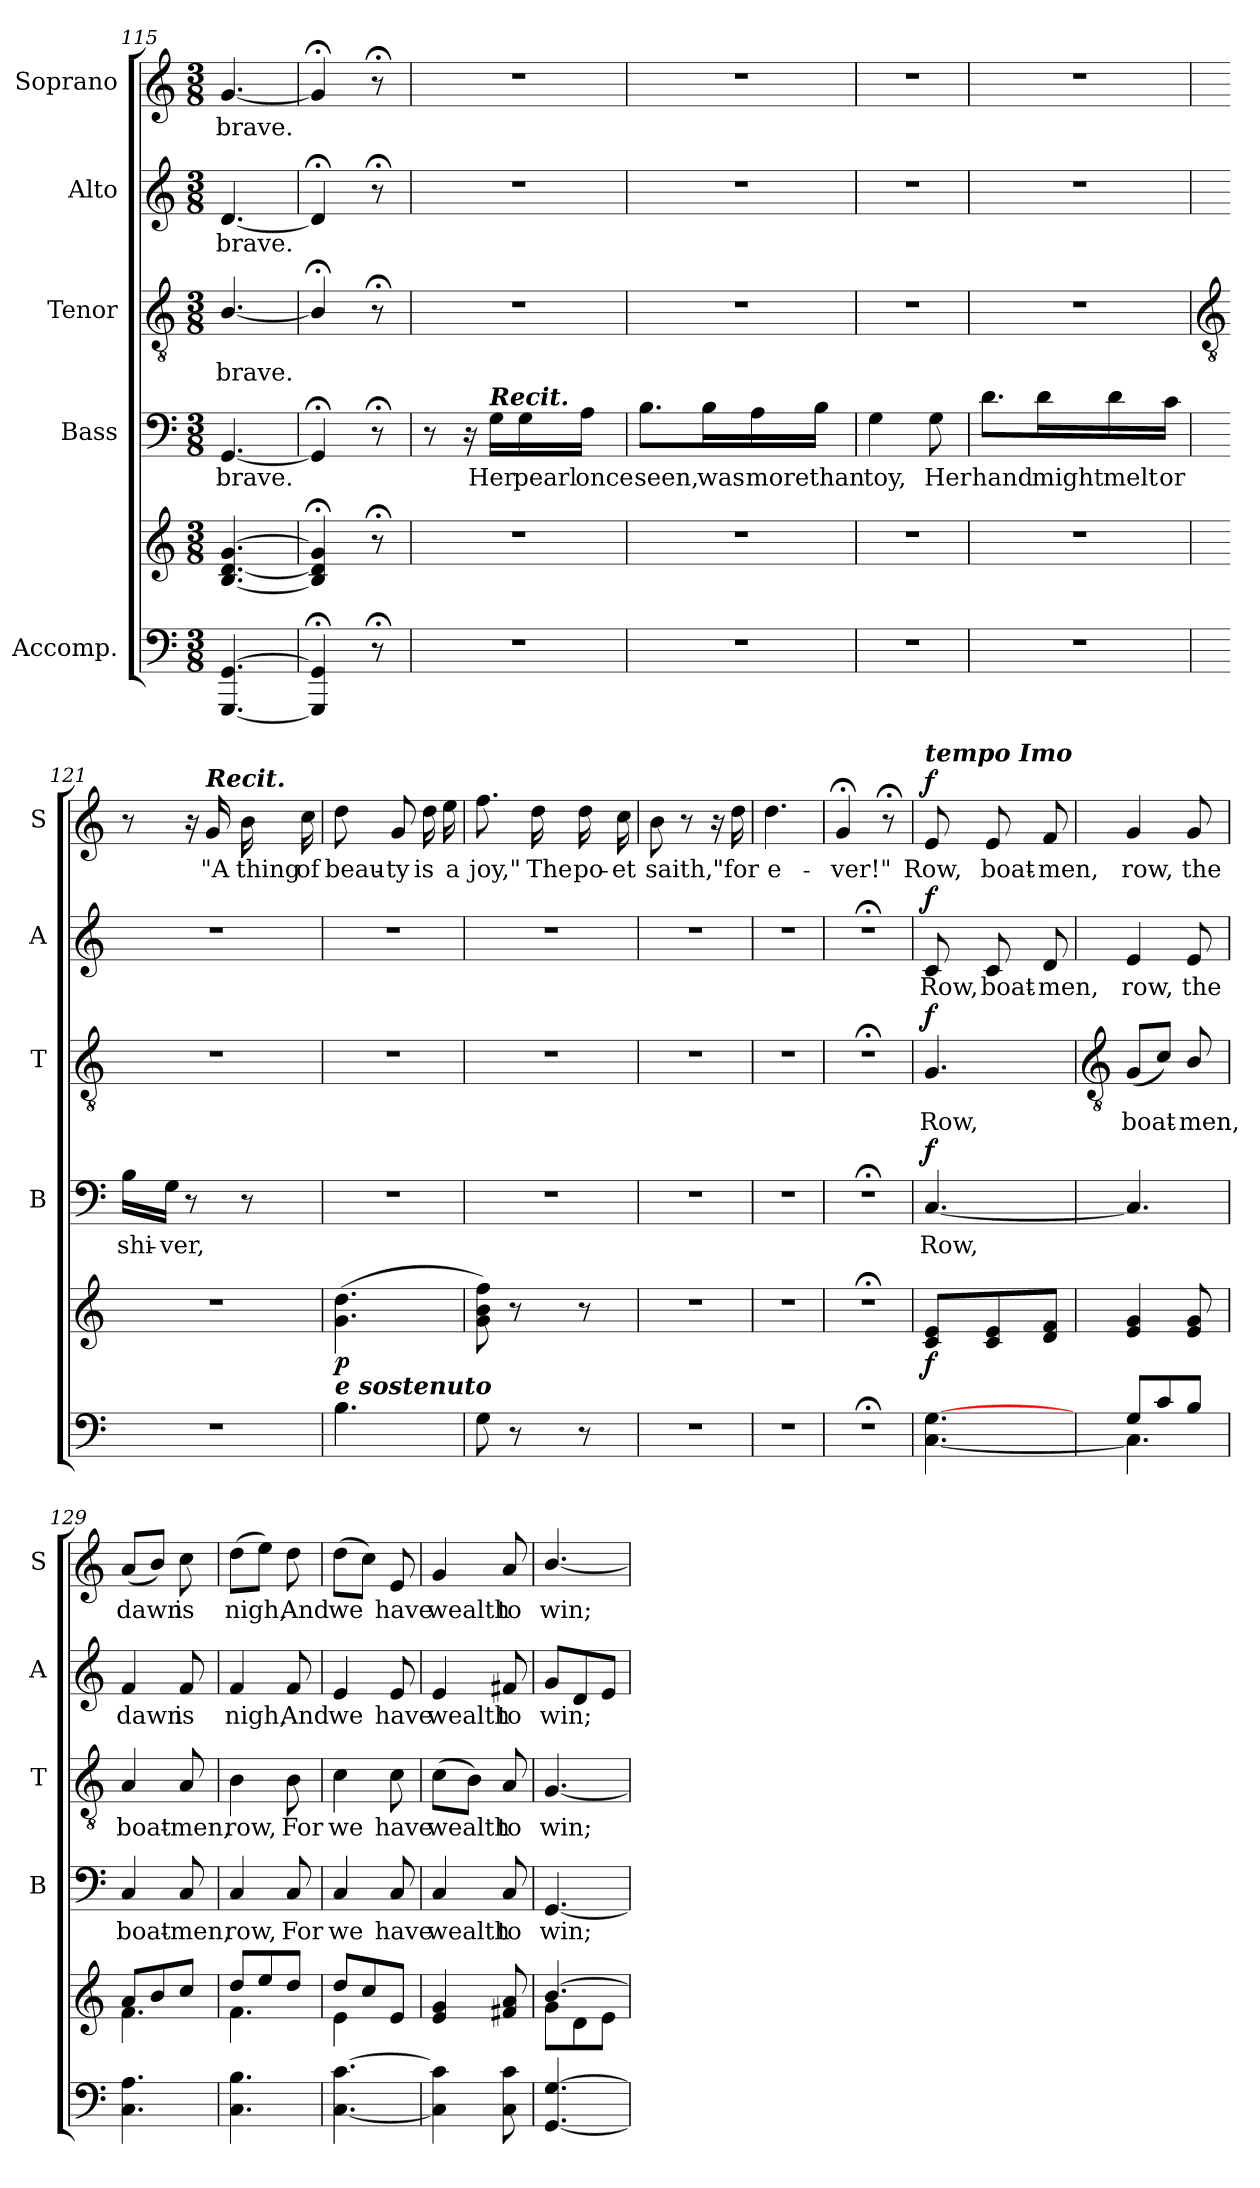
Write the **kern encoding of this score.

**kern	**kern	**dynam	**kern	**text	**dynam	**kern	**text	**dynam	**kern	**text	**dynam	**kern	**text	**dynam
*part5	*part5	*part5	*part4	*part4	*part4	*part3	*part3	*part3	*part2	*part2	*part2	*part1	*part1	*part1
*staff6	*staff5	*staff5/6	*staff4	*staff4	*staff4	*staff3	*staff3	*staff3	*staff2	*staff2	*staff2	*staff1	*staff1	*staff1
*I"Accomp.	*	*	*I"Bass	*	*	*I"Tenor	*	*	*I"Alto	*	*	*I"Soprano	*	*
*	*	*	*I'B	*	*	*I'T	*	*	*I'A	*	*	*I'S	*	*
*clefF4	*clefG2	*	*clefF4	*	*	*clefGv2	*	*	*clefG2	*	*	*clefG2	*	*
*k[]	*k[]	*	*k[]	*	*	*k[]	*	*	*k[]	*	*	*k[]	*	*
*C:	*C:	*	*C:	*	*	*C:	*	*	*C:	*	*	*C:	*	*
*M3/8	*M3/8	*	*M3/8	*	*	*M3/8	*	*	*M3/8	*	*	*M3/8	*	*
=115	=115	=115	=115	=115	=115	=115	=115	=115	=115	=115	=115	=115	=115	=115
!	!	!	!	!LO:LY:b	!	!	!LO:LY:b	!	!	!LO:LY:b	!	!	!LO:LY:b	!
[4.GGG [4.GG	[4.B [4.d [4.g	.	[4.GG	brave.	.	[4.B/	brave.	.	[4.d	brave.	.	[4.g	brave.	.
=116	=116	=116	=116	=116	=116	=116	=116	=116	=116	=116	=116	=116	=116	=116
4GGG];< 4GG];<	4B];< 4d];< 4g];<	.	4GG;<]	.	.	4B;</]	.	.	4d;<]	.	.	4g;<]	.	.
8r;<	8r;<	.	8r;<	.	.	8r;<	.	.	8r;<	.	.	8r;<	.	.
=117	=117	=117	=117	=117	=117	=117	=117	=117	=117	=117	=117	=117	=117	=117
!LO:N:vis=1	!LO:N:vis=1	!	!	!	!	!LO:N:vis=1	!	!	!LO:N:vis=1	!	!	!LO:N:vis=1	!	!
4.r	4.r	.	8r	.	.	4.r	.	.	4.r	.	.	4.r	.	.
.	.	.	16r	.	.	.	.	.	.	.	.	.	.	.
!	!	!	!LO:TX:a:Bi:t=Recit.	!	!	!	!	!	!	!	!	!	!	!
!	!	!	!	!LO:LY:b	!	!	!	!	!	!	!	!	!	!
.	.	.	16G\LL	Her	.	.	.	.	.	.	.	.	.	.
!	!	!	!	!LO:LY:b	!	!	!	!	!	!	!	!	!	!
.	.	.	16G\	pearl	.	.	.	.	.	.	.	.	.	.
!	!	!	!	!LO:LY:b	!	!	!	!	!	!	!	!	!	!
.	.	.	16A\JJ	once	.	.	.	.	.	.	.	.	.	.
=118	=118	=118	=118	=118	=118	=118	=118	=118	=118	=118	=118	=118	=118	=118
!LO:N:vis=1	!LO:N:vis=1	!	!	!LO:LY:b	!	!LO:N:vis=1	!	!	!LO:N:vis=1	!	!	!LO:N:vis=1	!	!
4.r	4.r	.	8.B\L	seen,	.	4.r	.	.	4.r	.	.	4.r	.	.
!	!	!	!	!LO:LY:b	!	!	!	!	!	!	!	!	!	!
.	.	.	16B\L	was	.	.	.	.	.	.	.	.	.	.
!	!	!	!	!LO:LY:b	!	!	!	!	!	!	!	!	!	!
.	.	.	16A\	more	.	.	.	.	.	.	.	.	.	.
!	!	!	!	!LO:LY:b	!	!	!	!	!	!	!	!	!	!
.	.	.	16B\JJ	than	.	.	.	.	.	.	.	.	.	.
=119	=119	=119	=119	=119	=119	=119	=119	=119	=119	=119	=119	=119	=119	=119
!LO:N:vis=1	!LO:N:vis=1	!	!	!LO:LY:b	!	!LO:N:vis=1	!	!	!LO:N:vis=1	!	!	!LO:N:vis=1	!	!
4.r	4.r	.	4G	toy,	.	4.r	.	.	4.r	.	.	4.r	.	.
!	!	!	!	!LO:LY:b	!	!	!	!	!	!	!	!	!	!
.	.	.	8G	Her	.	.	.	.	.	.	.	.	.	.
=120	=120	=120	=120	=120	=120	=120	=120	=120	=120	=120	=120	=120	=120	=120
!LO:N:vis=1	!LO:N:vis=1	!	!	!LO:LY:b	!	!LO:N:vis=1	!	!	!LO:N:vis=1	!	!	!LO:N:vis=1	!	!
4.r	4.r	.	8.d\L	hand	.	4.r	.	.	4.r	.	.	4.r	.	.
!	!	!	!	!LO:LY:b	!	!	!	!	!	!	!	!	!	!
.	.	.	16d\L	might	.	.	.	.	.	.	.	.	.	.
!	!	!	!	!LO:LY:b	!	!	!	!	!	!	!	!	!	!
.	.	.	16d\	melt	.	.	.	.	.	.	.	.	.	.
!	!	!	!	!LO:LY:b	!	!	!	!	!	!	!	!	!	!
.	.	.	16c\JJ	or	.	.	.	.	.	.	.	.	.	.
!!LO:LB:g=z
=121	=121	=121	=121	=121	=121	=121	=121	=121	=121	=121	=121	=121	=121	=121
*	*	*	*	*	*	*clefGv2	*	*	*	*	*	*	*	*
!LO:N:vis=1	!LO:N:vis=1	!	!	!LO:LY:b	!	!LO:N:vis=1	!	!	!LO:N:vis=1	!	!	!	!	!
4.r	4.r	.	16B\LL	shi-	.	4.r	.	.	4.r	.	.	8r	.	.
!	!	!	!	!LO:LY:b	!	!	!	!	!	!	!	!	!	!
.	.	.	16G\JJ	-ver,	.	.	.	.	.	.	.	.	.	.
.	.	.	8r	.	.	.	.	.	.	.	.	16r	.	.
!	!	!	!	!	!	!	!	!	!	!	!	!LO:TX:a:Bi:t=Recit.	!	!
!	!	!	!	!	!	!	!	!	!	!	!	!	!LO:LY:b	!
.	.	.	.	.	.	.	.	.	.	.	.	16g	"A	.
!	!	!	!	!	!	!	!	!	!	!	!	!	!LO:LY:b	!
.	.	.	8r	.	.	.	.	.	.	.	.	16b	thing	.
!	!	!	!	!	!	!	!	!	!	!	!	!	!LO:LY:b	!
.	.	.	.	.	.	.	.	.	.	.	.	16cc	of	.
=122	=122	=122	=122	=122	=122	=122	=122	=122	=122	=122	=122	=122	=122	=122
!LO:TX:a:Bi:t=e sostenuto	!	!	!	!	!	!	!	!	!	!	!	!	!	!
!	!	!LO:DY:b	!LO:N:vis=1	!	!	!LO:N:vis=1	!	!	!LO:N:vis=1	!	!	!	!LO:LY:b	!
4.B	(>4.g 4.dd	p	4.r	.	.	4.r	.	.	4.r	.	.	8dd	beau-	.
!	!	!	!	!	!	!	!	!	!	!	!	!	!LO:LY:b	!
.	.	.	.	.	.	.	.	.	.	.	.	8g	-ty	.
!	!	!	!	!	!	!	!	!	!	!	!	!	!LO:LY:b	!
.	.	.	.	.	.	.	.	.	.	.	.	16dd	is	.
!	!	!	!	!	!	!	!	!	!	!	!	!	!LO:LY:b	!
.	.	.	.	.	.	.	.	.	.	.	.	16ee	a	.
=123	=123	=123	=123	=123	=123	=123	=123	=123	=123	=123	=123	=123	=123	=123
!	!	!	!LO:N:vis=1	!	!	!LO:N:vis=1	!	!	!LO:N:vis=1	!	!	!	!LO:LY:b	!
8G	8g 8b 8ff)	.	4.r	.	.	4.r	.	.	4.r	.	.	8.ff	joy,"	.
8r	8r	.	.	.	.	.	.	.	.	.	.	.	.	.
!	!	!	!	!	!	!	!	!	!	!	!	!	!LO:LY:b	!
.	.	.	.	.	.	.	.	.	.	.	.	16dd	The	.
!	!	!	!	!	!	!	!	!	!	!	!	!	!LO:LY:b	!
8r	8r	.	.	.	.	.	.	.	.	.	.	16dd	po-	.
!	!	!	!	!	!	!	!	!	!	!	!	!	!LO:LY:b	!
.	.	.	.	.	.	.	.	.	.	.	.	16cc	-et	.
=124	=124	=124	=124	=124	=124	=124	=124	=124	=124	=124	=124	=124	=124	=124
!LO:N:vis=1	!LO:N:vis=1	!	!LO:N:vis=1	!	!	!LO:N:vis=1	!	!	!LO:N:vis=1	!	!	!	!LO:LY:b	!
4.r	4.r	.	4.r	.	.	4.r	.	.	4.r	.	.	8b	saith,	.
.	.	.	.	.	.	.	.	.	.	.	.	8r	.	.
.	.	.	.	.	.	.	.	.	.	.	.	16r	.	.
!	!	!	!	!	!	!	!	!	!	!	!	!	!LO:LY:b	!
.	.	.	.	.	.	.	.	.	.	.	.	16dd	"for	.
=125	=125	=125	=125	=125	=125	=125	=125	=125	=125	=125	=125	=125	=125	=125
!LO:N:vis=1	!LO:N:vis=1	!	!LO:N:vis=1	!	!	!LO:N:vis=1	!	!	!LO:N:vis=1	!	!	!	!LO:LY:b	!
4.r	4.r	.	4.r	.	.	4.r	.	.	4.r	.	.	4.dd	e-	.
=126	=126	=126	=126	=126	=126	=126	=126	=126	=126	=126	=126	=126	=126	=126
!LO:N:vis=1	!LO:N:vis=1	!	!LO:N:vis=1	!	!	!LO:N:vis=1	!	!	!LO:N:vis=1	!	!	!	!LO:LY:b	!
4.r;<	4.r;<	.	4.r;<	.	.	4.r;<	.	.	4.r;<	.	.	4g;<	-ver!"	.
.	.	.	.	.	.	.	.	.	.	.	.	8r;<	.	.
=127	=127	=127	=127	=127	=127	=127	=127	=127	=127	=127	=127	=127	=127	=127
!	!	!	!	!	!	!	!	!	!	!	!	!LO:TX:a:Bi:t=tempo Imo	!	!
!	!	!LO:DY:b	!	!LO:LY:b	!LO:DY:b	!	!LO:LY:b	!LO:DY:b	!	!LO:LY:b	!LO:DY:b	!	!LO:LY:b	!LO:DY:b
[4.C [4.G	8c/ 8e/L	f	[4.C	Row,	f	4.G	Row,	f	8c	Row,	f	8e/	Row,	f
!	!	!	!	!	!	!	!	!	!	!LO:LY:b	!	!	!LO:LY:b	!
.	8c 8e	.	.	.	.	.	.	.	8c	boat-	.	8e	boat-	.
!	!	!	!	!	!	!	!	!	!	!LO:LY:b	!	!	!LO:LY:b	!
.	8d 8fJ	.	.	.	.	.	.	.	8d	-men,	.	8f	-men,	.
!!LO:LB:g=z
=128	=128	=128	=128	=128	=128	=128	=128	=128	=128	=128	=128	=128	=128	=128
*	*	*	*	*	*	*clefGv2	*	*	*	*	*	*	*	*
*^	*	*	*	*	*	*	*	*	*	*	*	*	*	*
!	!	!	!	!	!	!	!	!LO:LY:b	!	!	!LO:LY:b	!	!	!LO:LY:b	!
8G/L	4.C\]	4e 4g	.	4.C]	.	.	(<8GL	boat-	.	4e	row,	.	4g	row,	.
8c/	.	.	.	.	.	.	8cJ)	.	.	.	.	.	.	.	.
!	!	!	!	!	!	!	!	!LO:LY:b	!	!	!LO:LY:b	!	!	!LO:LY:b	!
8B/J	.	8e 8g	.	.	.	.	8B/	men,	.	8e	the	.	8g	the	.
*v	*v	*	*	*	*	*	*	*	*	*	*	*	*	*	*
=129	=129	=129	=129	=129	=129	=129	=129	=129	=129	=129	=129	=129	=129	=129
*	*^	*	*	*	*	*	*	*	*	*	*	*	*	*
!	!	!	!	!	!LO:LY:b	!	!	!LO:LY:b	!	!	!LO:LY:b	!	!	!LO:LY:b	!
4.C 4.A	8a/L	4.f\	.	4C	boat-	.	4A	boat-	.	4f	dawn	.	(<8aL	dawn	.
.	8b/	.	.	.	.	.	.	.	.	.	.	.	8bJ)	.	.
!	!	!	!	!	!LO:LY:b	!	!	!LO:LY:b	!	!	!LO:LY:b	!	!	!LO:LY:b	!
.	8cc/J	.	.	8C	-men,	.	8A	-men,	.	8f	is	.	8cc	is	.
=130	=130	=130	=130	=130	=130	=130	=130	=130	=130	=130	=130	=130	=130	=130	=130
!	!	!	!	!	!LO:LY:b	!	!	!LO:LY:b	!	!	!LO:LY:b	!	!	!LO:LY:b	!
4.C 4.B	8dd/L	4.f\	.	4C	row,	.	4B	row,	.	4f	nigh,	.	(>8ddL	nigh,	.
.	8ee/	.	.	.	.	.	.	.	.	.	.	.	8eeJ)	.	.
!	!	!	!	!	!LO:LY:b	!	!	!LO:LY:b	!	!	!LO:LY:b	!	!	!LO:LY:b	!
.	8dd/J	.	.	8C	For	.	8B	For	.	8f	And	.	8dd	And	.
=131	=131	=131	=131	=131	=131	=131	=131	=131	=131	=131	=131	=131	=131	=131	=131
!	!	!	!	!	!LO:LY:b	!	!	!LO:LY:b	!	!	!LO:LY:b	!	!	!LO:LY:b	!
[4.C [4.c	8ddL	4e\	.	4C	we	.	4c	we	.	4e	we	.	(>8ddL	we	.
.	8cc	.	.	.	.	.	.	.	.	.	.	.	8ccJ)	.	.
!	!	!	!	!	!LO:LY:b	!	!	!LO:LY:b	!	!	!LO:LY:b	!	!	!LO:LY:b	!
.	8eJ	8ryy	.	8C	have	.	8c	have	.	8e	have	.	8e	have	.
=132	=132	=132	=132	=132	=132	=132	=132	=132	=132	=132	=132	=132	=132	=132	=132
!	!	!	!	!	!LO:LY:b	!	!	!LO:LY:b	!	!	!LO:LY:b	!	!	!LO:LY:b	!
4C] 4c]	4e 4g	4.ryy	.	4C	wealth	.	(>8cL	wealth	.	4e	wealth	.	4g	wealth	.
.	.	.	.	.	.	.	8BJ)	.	.	.	.	.	.	.	.
!	!	!	!	!	!LO:LY:b	!	!	!LO:LY:b	!	!	!LO:LY:b	!	!	!LO:LY:b	!
8C 8c	8f#X 8a	.	.	8C	to	.	8A	to	.	8f#X	to	.	8a	to	.
=133	=133	=133	=133	=133	=133	=133	=133	=133	=133	=133	=133	=133	=133	=133	=133
!	!	!	!	!	!LO:LY:b	!	!	!LO:LY:b	!	!	!LO:LY:b	!	!	!LO:LY:b	!
[4.GG [4.G	[4.b/	8g\L	.	[4.GG	win;	.	[4.G	win;	.	8gL	win;	.	[4.b/	win;	.
.	.	8d\	.	.	.	.	.	.	.	8d	.	.	.	.	.
.	.	8e\J	.	.	.	.	.	.	.	8eJ	.	.	.	.	.
*	*v	*v	*	*	*	*	*	*	*	*	*	*	*	*	*
=	=	=	=	=	=	=	=	=	=	=	=	=	=	=
*-	*-	*-	*-	*-	*-	*-	*-	*-	*-	*-	*-	*-	*-	*-
